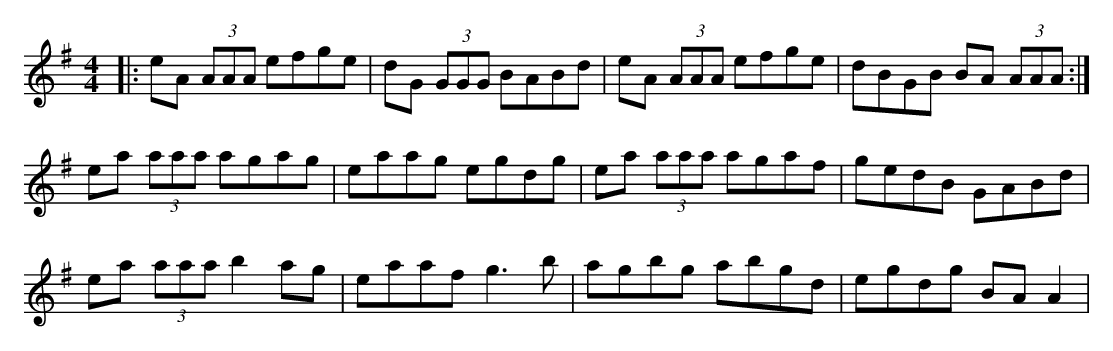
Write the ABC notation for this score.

X:1
M:4/4
K:Ador
|:eA (3AAA efge|dG (3GGG BABd|eA (3AAA efge|dBGB BA (3AAA:|
ea (3aaa agag|eaag egdg|ea (3aaa agaf|gedB GABd|
ea (3aaa b2 ag|eaaf g3 b|agbg abgd|egdg BA A2|
